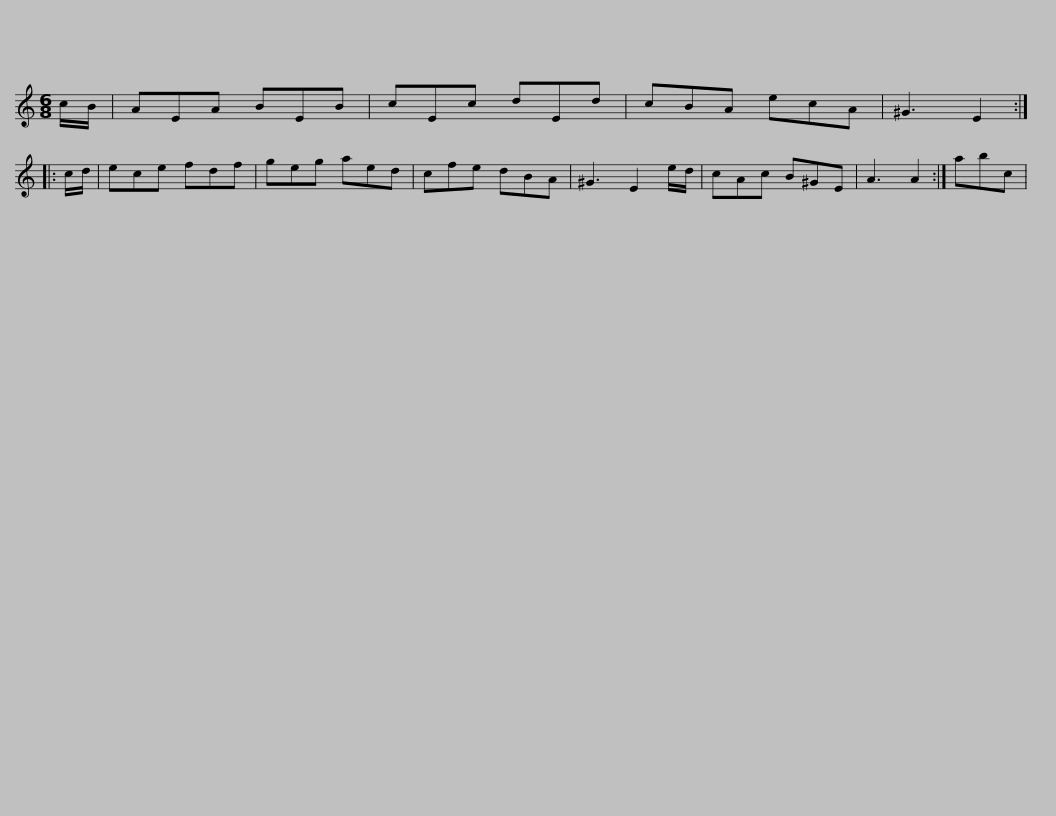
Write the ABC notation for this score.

X:1
L:1/8
M:6/8
I:linebreak $
K:C
V:1 treble
V:1
 c/B/ | AEA BEB | cEc dEd | cBA ecA | ^G3 E2 :: %5
 c/d/ | ece fdf | geg aed | cfe dBA |$ ^G3 E2 e/d/ | %10
 cAc B^GE | A3 A2 :| abc | %13
